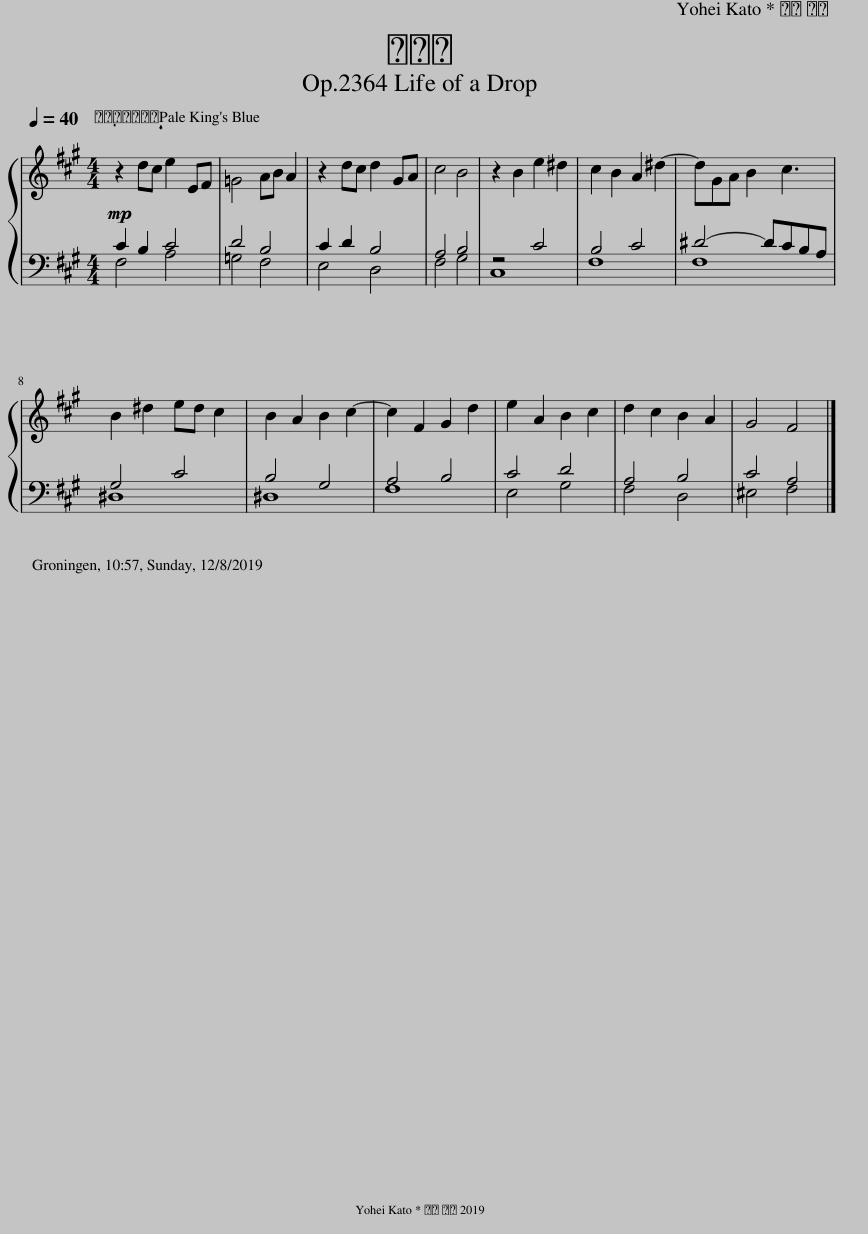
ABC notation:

X:1
%%score { 1 | ( 2 3 ) }
L:1/8
Q:1/4=40
M:4/4
I:linebreak $
K:A
V:1 treble
V:2 bass
V:3 bass
V:1
!mp! z2 dc e2 EF | =G4 AB A2 | z2 dc d2 GA | c4 B4 | z2 B2 e2 ^d2 | %5
 c2 B2 A2 ^d2- | dGA B2 c3 |$ B2 ^d2 ed c2 | B2 A2 B2 c2- | c2 F2 G2 d2 | %10
 e2 A2 B2 c2 | d2 c2 B2 A2 | G4 F4 |] %13
V:2
 F,4 A,4 | =G,4 F,4 | E,4 D,4 | F,4 G,4 | C,8 | %5
 F,8 | F,8 |$ ^D,8 | ^D,8 | F,8 | %10
 E,4 G,4 | F,4 D,4 | ^E,4 F,4 |] %13
V:3
 C2 B,2 C4 | D4 B,4 | C2 D2 B,4 | A,4 B,4 | z4 C4 | %5
 B,4 C4 | ^D4- DCB,A, |$ G,4 C4 | B,4 G,4 | A,4 B,4 | %10
 C4 D4 | A,4 B,4 | C4 A,4 |] %13
